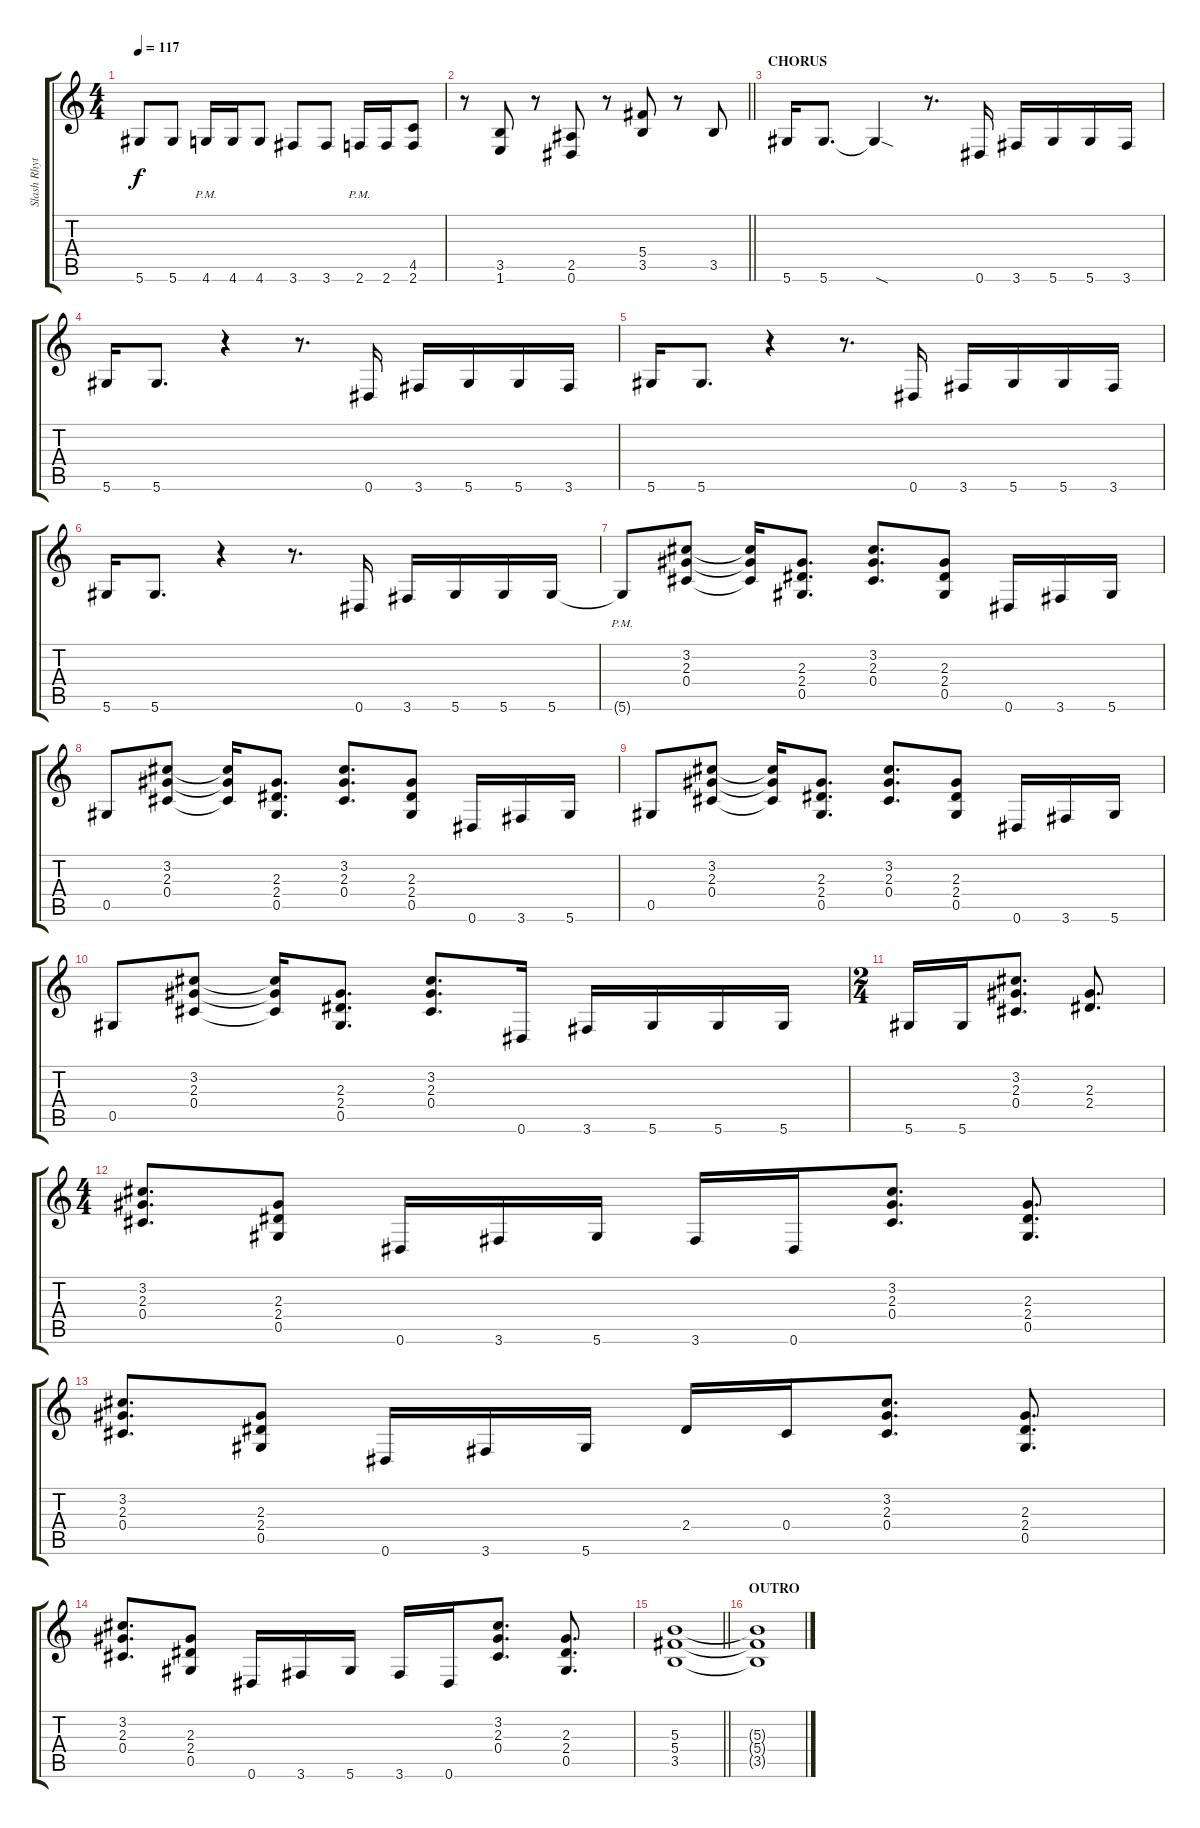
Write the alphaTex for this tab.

\track ("Slash Rhythm" "Slash Rhyt") {instrument electricguitarclean}
\staff {score tabs}
\tuning (Eb4 Bb3 Gb3 Db3 Ab2 Eb2) {hide}
\ts (4 4)
\tempo 117
\clef g2
\ks c
5.6.8{dy f} 5.6.8 4.6{pm}.16 4.6.16 4.6.8 3.6.8 3.6.8 2.6{pm}.16 2.6.16 (4.5 2.6).8 |
\barLineRight lightlight
r.8 (3.5 1.6).8 r.8 (2.5 0.6).8 r.8 (5.4 3.5).8 r.8 3.5.8 |
\section ("" "CHORUS")
5.6.16 5.6.8{d} 5.6{sod t}.4 r.8{d} 0.6.16 3.6.16 5.6.16 5.6.16 3.6.16 |
5.6.16 5.6.8{d} r.4 r.8{d} 0.6.16 3.6.16 5.6.16 5.6.16 3.6.16 |
5.6.16 5.6.8{d} r.4 r.8{d} 0.6.16 3.6.16 5.6.16 5.6.16 3.6.16 |
5.6.16 5.6.8{d} r.4 r.8{d} 0.6.16 3.6.16 5.6.16 5.6.16 5.6.16 |
5.6{pm t}.8 (3.2 2.3 0.4).8 (3.2{t} 2.3{t} 0.4{t}).16 (2.3 2.4 0.5).8{d} (3.2 2.3 0.4).8{d} (2.3 2.4 0.5).8 0.6.16 3.6.16 5.6.16 |
0.5.8 (3.2 2.3 0.4).8 (3.2{t} 2.3{t} 0.4{t}).16 (2.3 2.4 0.5).8{d} (3.2 2.3 0.4).8{d} (2.3 2.4 0.5).8 0.6.16 3.6.16 5.6.16 |
0.5.8 (3.2 2.3 0.4).8 (3.2{t} 2.3{t} 0.4{t}).16 (2.3 2.4 0.5).8{d} (3.2 2.3 0.4).8{d} (2.3 2.4 0.5).8 0.6.16 3.6.16 5.6.16 |
0.5.8 (3.2 2.3 0.4).8 (3.2{t} 2.3{t} 0.4{t}).16 (2.3 2.4 0.5).8{d} (3.2 2.3 0.4).8{d} 0.6.16 3.6.16 5.6.16 5.6.16 5.6.16 |
\ts (2 4)
5.6.16 5.6.16 (3.2 2.3 0.4).8{d} (2.3 2.4).8{d} |
\ts (4 4)
(3.2 2.3 0.4).8{d} (2.3 2.4 0.5).8 0.6.16 3.6.16 5.6.16 3.6.16 0.6.16 (3.2 2.3 0.4).8{d} (2.3 2.4 0.5).8{d} |
(3.2 2.3 0.4).8{d} (2.3 2.4 0.5).8 0.6.16 3.6.16 5.6.16 2.4.16 0.4.16 (3.2 2.3 0.4).8{d} (2.3 2.4 0.5).8{d} |
(3.2 2.3 0.4).8{d} (2.3 2.4 0.5).8 0.6.16 3.6.16 5.6.16 3.6.16 0.6.16 (3.2 2.3 0.4).8{d} (2.3 2.4 0.5).8{d} |
\barLineRight lightlight
(5.3 5.4 3.5).1 |
\section ("" "OUTRO")
(5.3{t} 5.4{t} 3.5{t}).1
